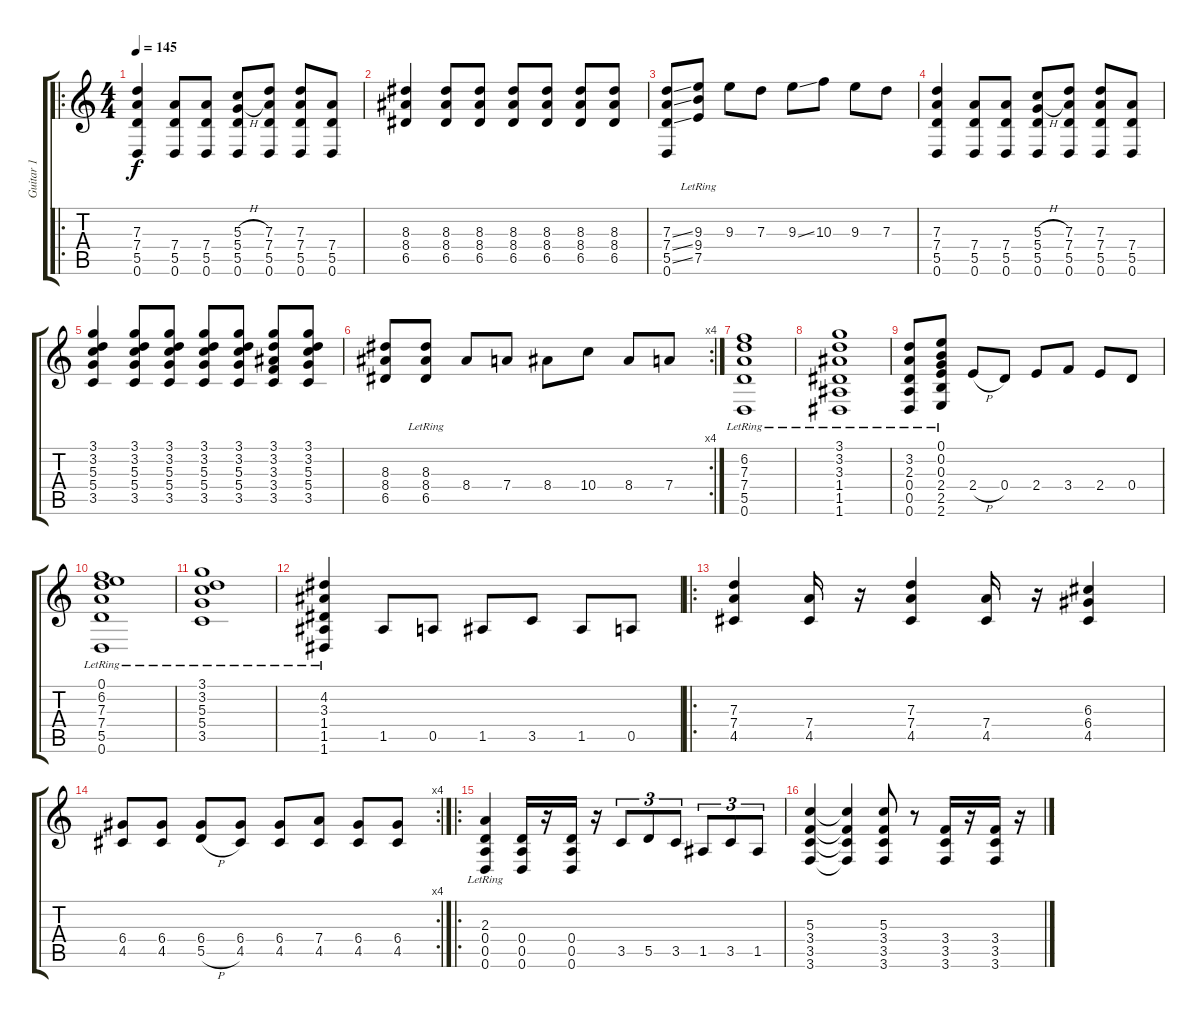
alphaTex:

\track ("Guitar 1" "Guitar 1") {instrument acousticguitarnylon}
\staff {score tabs}
\tuning (E4 B3 G3 D3 A2 D2) {hide}
\ro
\ts (4 4)
\tempo 145
\clef g2
\ks c
(7.3 7.4 5.5 0.6).4{dy f instrument overdrivenguitar} (7.4 5.5 0.6).8 (7.4 5.5 0.6).8 (5.3{h} 5.4{h} 5.5 0.6).8 (7.3 7.4 5.5 0.6).8 (7.3 7.4 5.5 0.6).8 (7.4 5.5 0.6).8 |
(8.3 8.4 6.5).4 (8.3 8.4 6.5).8 (8.3 8.4 6.5).8 (8.3 8.4 6.5).8 (8.3 8.4 6.5).8 (8.3 8.4 6.5).8 (8.3 8.4 6.5).8 |
(7.3{ss} 7.4{ss} 5.5{ss} 0.6).8 (9.3 9.4{lr} 7.5{lr}).8 9.3.8 7.3.8 9.3{ss}.8 10.3.8 9.3.8 7.3.8 |
(7.3 7.4 5.5 0.6).4 (7.4 5.5 0.6).8 (7.4 5.5 0.6).8 (5.3{h} 5.4{h} 5.5 0.6).8 (7.3 7.4 5.5 0.6).8 (7.3 7.4 5.5 0.6).8 (7.4 5.5 0.6).8 |
(3.1 3.2 5.3 5.4 3.5).4 (3.1 3.2 5.3 5.4 3.5).8 (3.1 3.2 5.3 5.4 3.5).8 (3.1 3.2 5.3 5.4 3.5).8 (3.1 3.2 5.3 5.4 3.5).8 (3.1 3.2 3.3 3.4 3.5).8 (3.1 3.2 5.3 5.4 3.5).8 |
\rc 4
(8.3 8.4 6.5).8 (8.3 8.4 6.5{lr}).8 8.4.8 7.4.8 8.4.8 10.4.8 8.4.8 7.4.8 |
(6.2 7.3{lr} 7.4{lr} 5.5{lr} 0.6{lr}).1{instrument acousticguitarnylon} |
(3.1 3.2 3.3{lr} 1.4{lr} 1.5{lr} 1.6{lr}).1 |
(3.2{lr} 2.3{lr} 0.4{lr} 0.5{lr} 0.6{lr}).8 (0.1{lr} 0.2{lr} 0.3{lr} 2.4 2.5{lr} 2.6{lr}).8 2.4{h}.8 0.4.8 2.4.8 3.4.8 2.4.8 0.4.8 |
(0.1 6.2 7.3{lr} 7.4{lr} 5.5{lr} 0.6{lr}).1 |
(3.1 3.2{lr} 5.3{lr} 5.4{lr} 3.5{lr}).1 |
(4.2{lr} 3.3{lr} 1.4{lr} 1.5{lr} 1.6{lr}).4 1.5.8 0.5.8 1.5.8 3.5.8 1.5.8 0.5.8 |
\ro
(7.3 7.4 4.5).4{instrument overdrivenguitar} (7.4 4.5).16 r.16 (7.3 7.4 4.5).4 (7.4 4.5).16 r.16 (6.3 6.4 4.5).4 |
\rc 4
(6.4 4.5).8 (6.4 4.5).8 (6.4 5.5{h}).8 (6.4 4.5).8 (6.4 4.5).8 (7.4 4.5).8 (6.4 4.5).8 (6.4 4.5).8 |
\ro
(2.3 0.4{lr} 0.5{lr} 0.6{lr}).4{instrument overdrivenguitar} (0.4 0.5 0.6).16 r.16 (0.4 0.5 0.6).16 r.16 3.5.8{tu (3 2)} 5.5.8{tu (3 2)} 3.5.8{tu (3 2)} 1.5.8{tu (3 2)} 3.5.8{tu (3 2)} 1.5.8{tu (3 2)} |
(5.3 3.4 3.5 3.6).4 (5.3{t} 3.4{t} 3.5{t} 3.6{t}).4 (5.3 3.4 3.5 3.6).8 r.8 (3.4 3.5 3.6).16 r.16 (3.4 3.5 3.6).16 r.16
